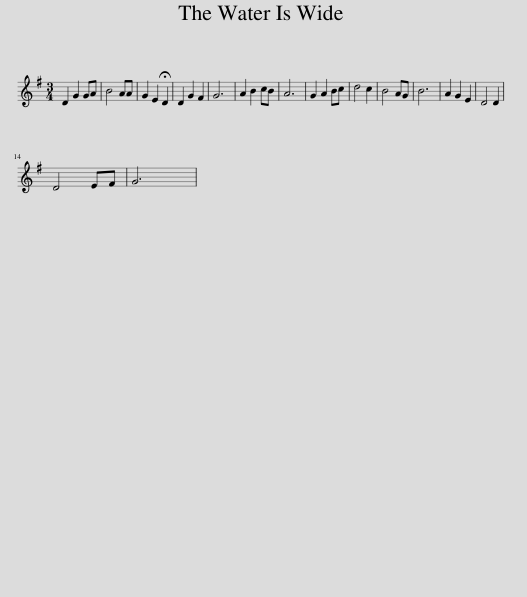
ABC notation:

X:1
L:1/8
M:3/4
I:linebreak $
K:G
V:1 treble
V:1
 D2 G2 GA | B4 AA | G2 E2 !fermata!D2 | D2 G2 F2 | G6 | %5
 A2 B2 cB | A6 | G2 A2 Bc | d4 c2 | B4 AG | %10
 B6 | A2 G2 E2 | D4 D2 |$ D4 EF | G6 | %15
